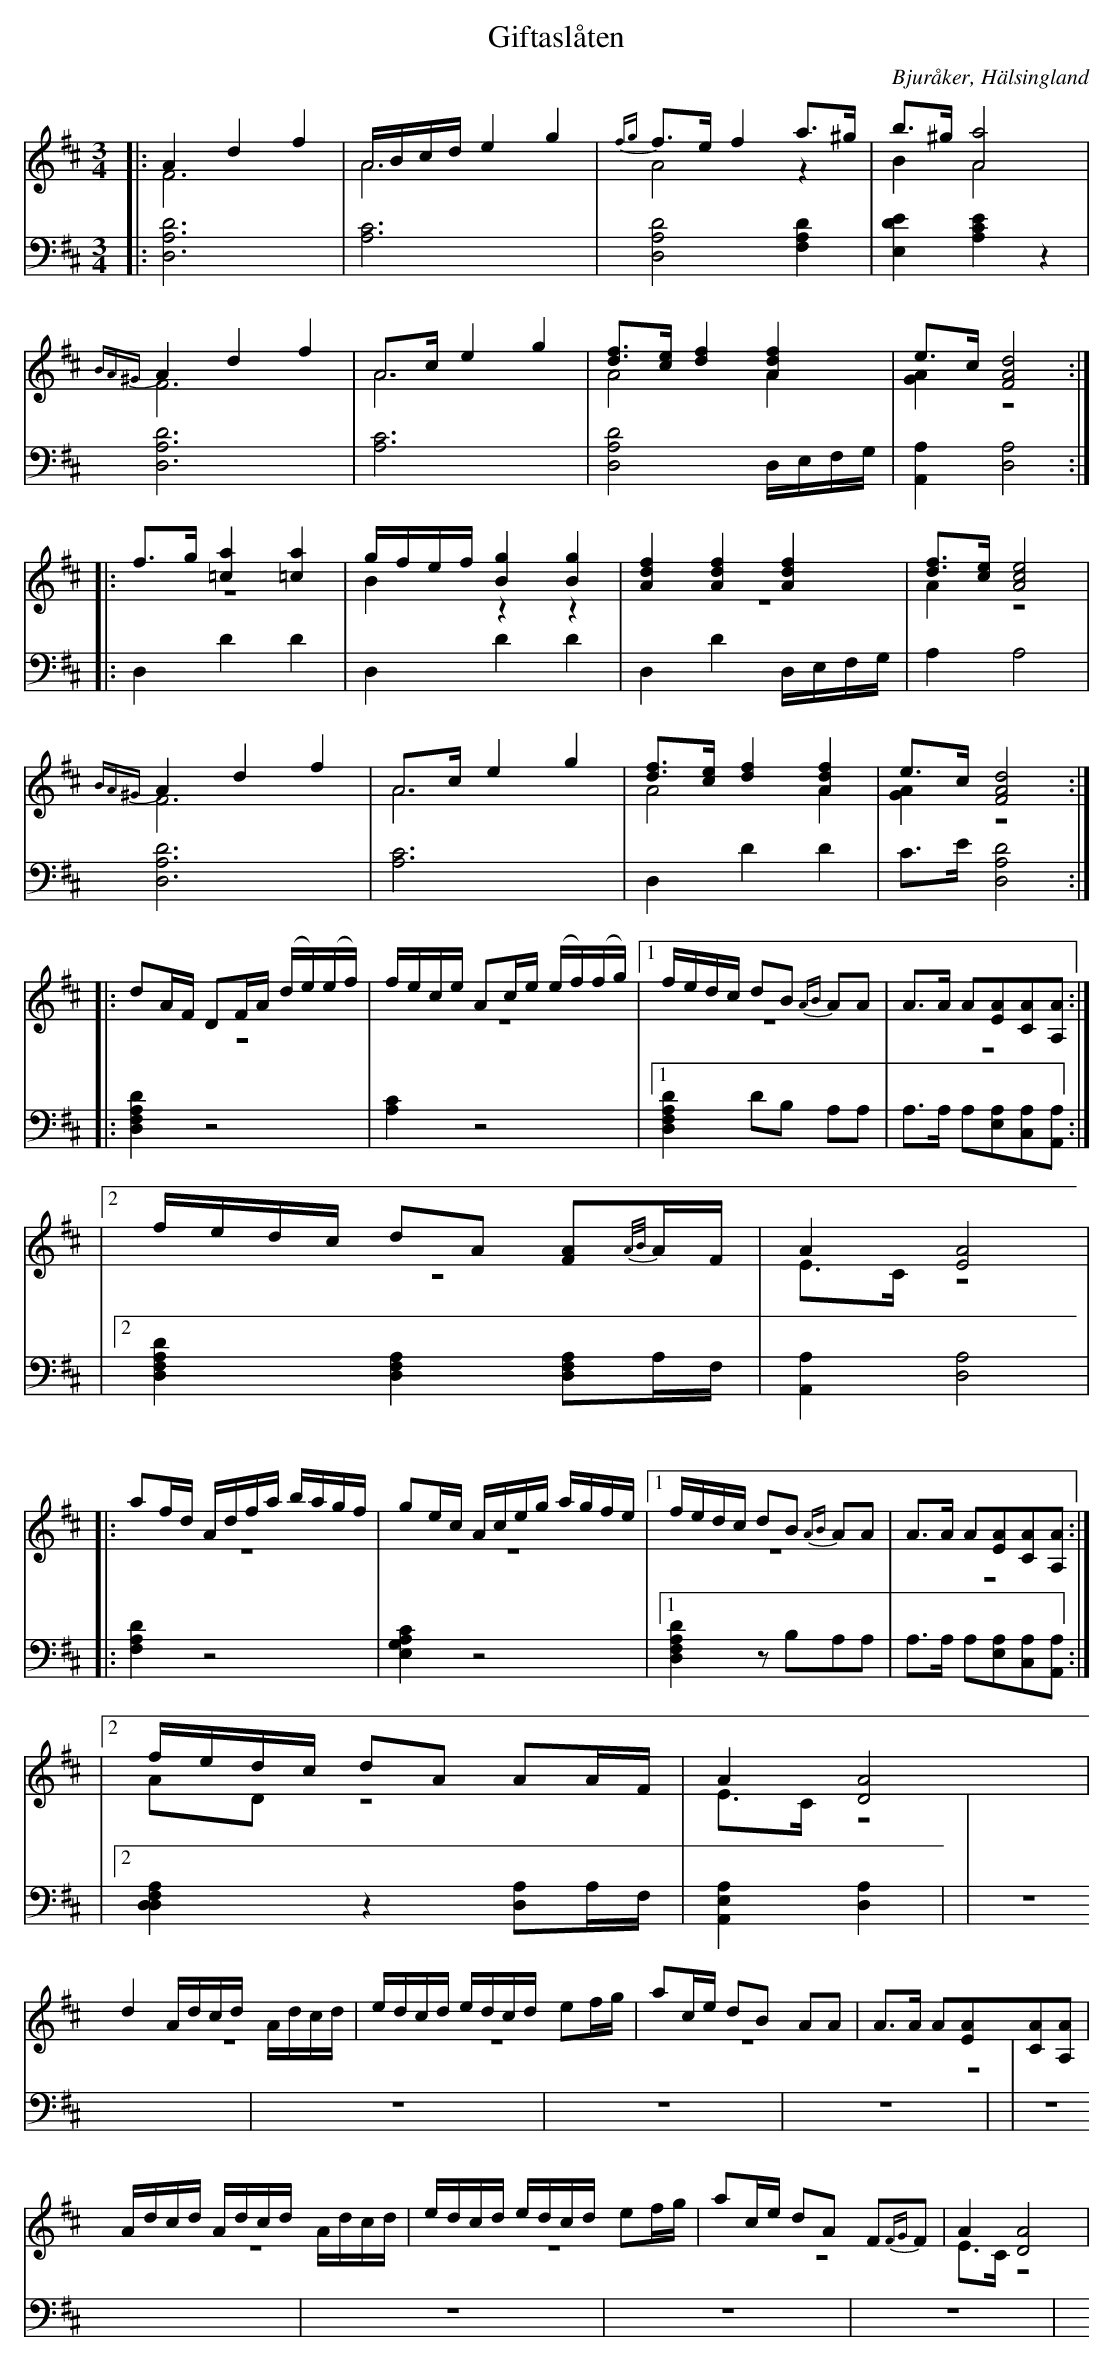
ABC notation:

X:1
T: Giftaslåten
O: Bjuråker, Hälsingland
M: 3/4
L: 1/8
K: D
V:1
V:2 merge
V:3
V:1
|: A2 d2 f2|A/B/c/d/ e2 g2|{fg}f>e f2 a>^g |b>^g [A4a4]|
 {BA^G}A2 d2 f2|A>c e2 g2|[df]>[ce] [d2f2] [A2d2f2]| e>c [F4A4d4]:|
|:f>g [=c2a2] [=c2a2]|g/f/e/f/ [B2g2] [B2g2]|[A2d2f2] [A2d2f2] [A2d2f2] |[df]>[ce] [A4c4e4]|
{BA^G}A2 d2 f2|A>c e2 g2|[df]>[ce] [d2f2] [A2d2f2]| e>c [F4A4d4]:|
|:dA/F/ DF/A/ (d/e/)(e/f/)|f/e/c/e/ Ac/e/ (e/f/)(f/g/)|1 f/e/d/c/ dB {AB}AA|A>A A[EA][CA][A,A]:|
|2 f/e/d/c/ dA [FA]{A/B/}A/F/|A2 [E4A4]|
|:af/d/ A/d/f/a/ b/a/g/f/|ge/c/ A/c/e/g/ a/g/f/e/|1 f/e/d/c/ dB {AB}AA|A>A A[EA][CA][A,A]:|
|2 f/e/d/c/ dA AA/F/| A2 [D4A4]|
d2 A/d/c/d/ A/d/c/d/|e/d/c/d/ e/d/c/d/ ef/g/|ac/e/ dB AA|A>A A[EA][CA][A,A]|
A/d/c/d/ A/d/c/d/ A/d/c/d/|e/d/c/d/ e/d/c/d/ ef/g/| ac/e/ dA F{FG}F|A2 [D4A4]|
V:2
|: F6| A6|A4 z2|B2 A4|
F6| A6|A4 A2|[G2A2] z4:|
|:z6|B2 z2 z2|z6|A2 z4|
F6|A6|A4 A2|[G2A2] z4:|
|:z6|z6|1 z6|z6:|
|2 z6|E>C z4|
|:z6|z6|1 z6|z6:|
|2 AD z4|E>C z4|
|z6|z6|z6|z6|
|z6|z6|z6|E>C z4|
V:4 clef bass
|: [D,6A,6D6]| [A,6C6]|[D,4A,4D4] [F,2A,2D2]|[E,2D2E2] [A,2C2E2] z2|
[D,6A,6D6]| [A,6C6]|[D,4A,4D4] D,/E,/F,/G,/|[A,,2A,2] [D,4A,4] :|
|:D,2 D2 D2|D,2 D2 D2|D,2 D2 D,/E,/F,/G,/|A,2 A,4|
[D,6A,6D6]|[A,6C6]| D,2 D2 D2|C>E [D,4A,4D4] :|
|:[D,2F,2A,2D2] z4|[A,2C2] z4|1 [D,2F,2A,2D2] DB, A,A,|A,>A, A,[E,A,][C,A,][A,,A,]:|
|2 [D,2F,2A,2D2] [D,2F,2A,2] [D,F,A,]A,/F,/ |[A,,2A,2] [D,4A,4]|
|:[F,2A,2D2] z4|[E,2G,2A,2C2] z4|1 [D,2F,2A,2D2] z B,A,A,|A,>A, A,[E,A,][C,A,][A,,A,]:|
|2 [D,2F,2A,2D,2] z2 [D,A,]A,/F,/| [A,,2E,2A,2] [D,2A,2]|
|z6|z6|z6|z6|
|z6|z6|z6|z6|
